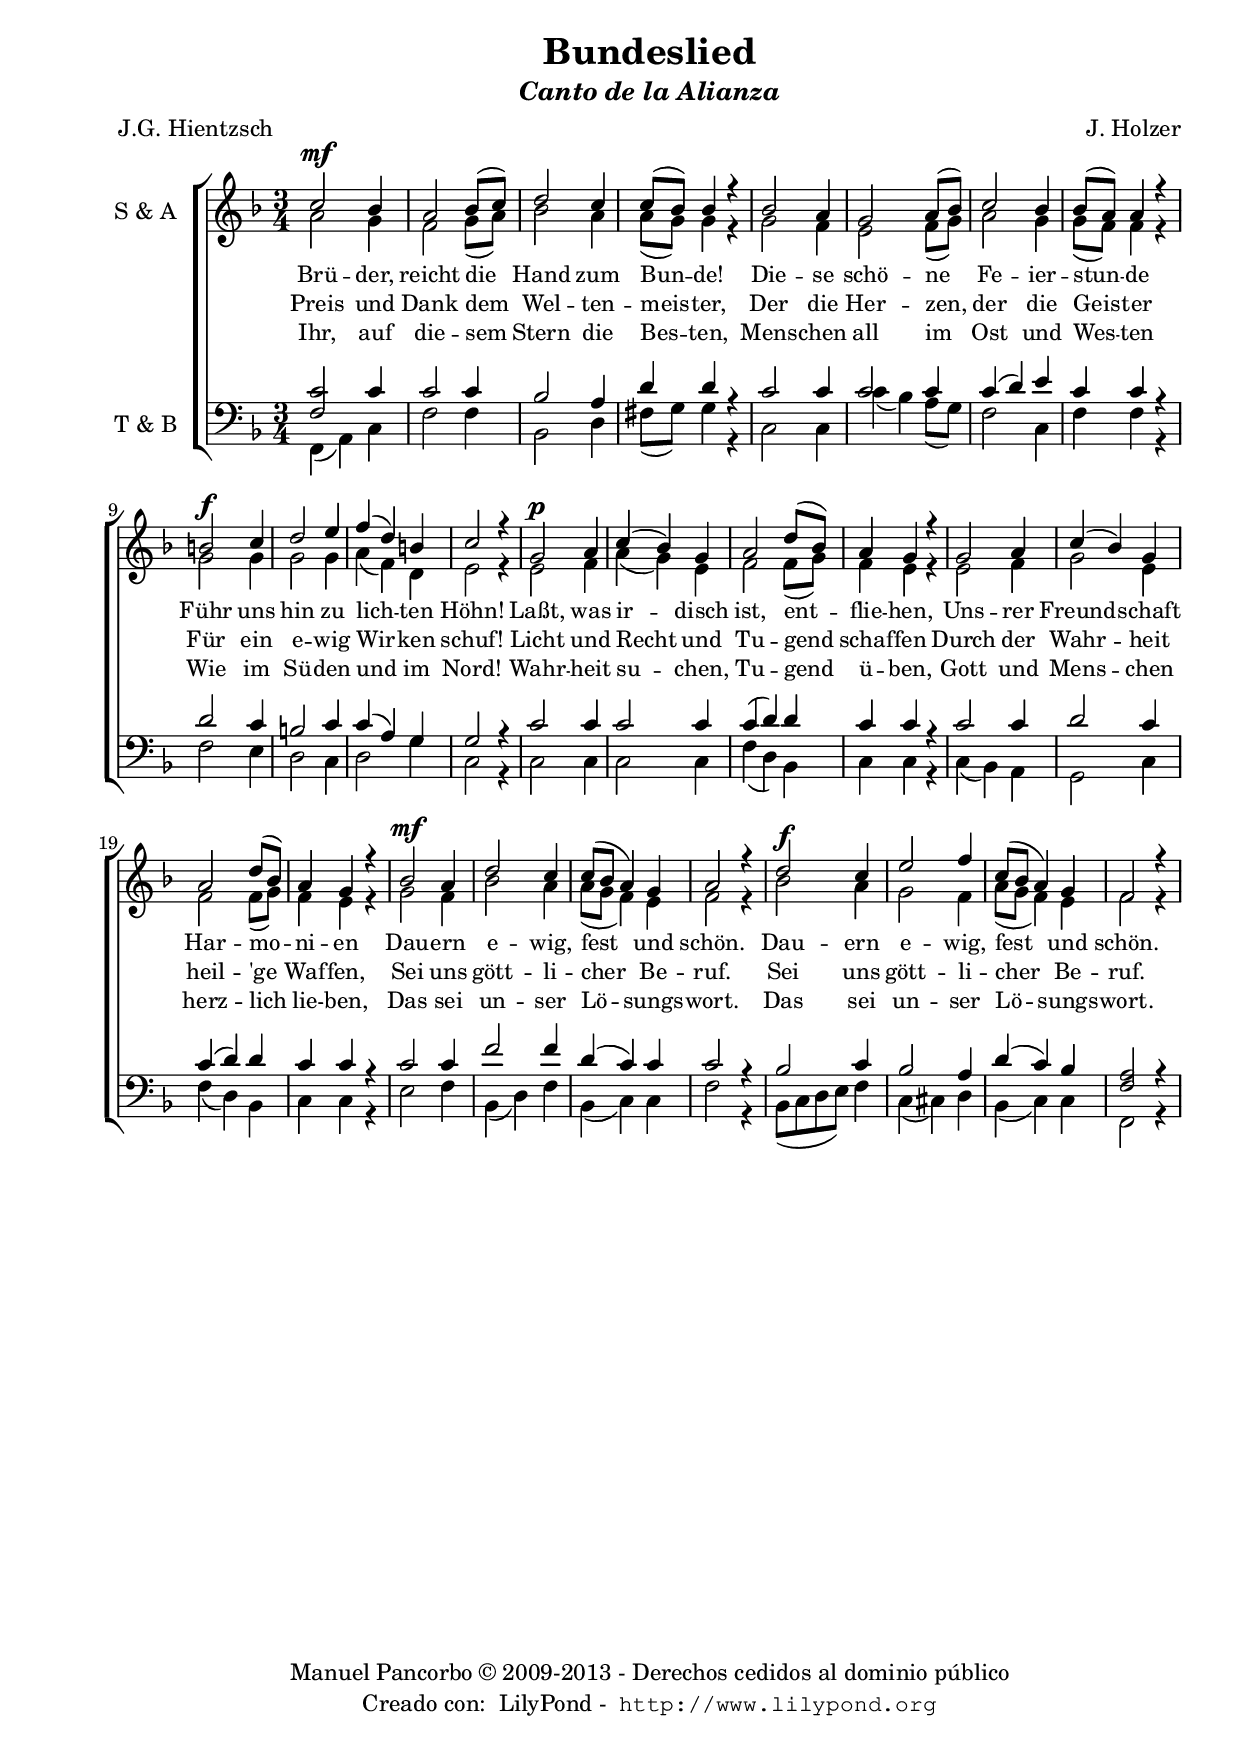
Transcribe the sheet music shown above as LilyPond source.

\version "2.14.2"

#(set-global-staff-size 20)

\header {
	title = "Bundeslied"
	subtitle = \markup {\italic "Canto de la Alianza"}
	composer = "J. Holzer"
	poet="J.G. Hientzsch"
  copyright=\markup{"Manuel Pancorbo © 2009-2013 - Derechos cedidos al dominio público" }
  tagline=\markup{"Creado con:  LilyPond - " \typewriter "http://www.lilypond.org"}

}

\paper{
  %myStaffSize = #20
  
 % #(define fonts
 %   (make-pango-font-tree "Times New Roman"
 %                         "Nimbus Sans"
 %                         "Luxi Mono"
 %                          (/ myStaffSize 20)))
	left-margin = 2\cm
	line-width = 18\cm
	#(set-default-paper-size "a4")
	ragged-bottom = ##f
}


global = {
	\key f \major
    \time 3/4
    %\tempo 4=80
    %\override DynamicLineSpanner #'staff-padding = #4
}
 
sopMuziko = \relative c'' {
	\set midiInstrument = #"oboe"
	c2^\mf bes4 a2 bes8( c)		% 1-2
	d2 c4 c8( bes) bes4 r	  	% 3-4
	bes2 a4 g2 a8( bes)			% 5-6
	c2 bes4 bes8( a) a4 r		% 7-8
	b2^\f c4 d2 e4				% 9-10
	f( d) b c2 r4				% 11-12
	
	g2^\p a4 c( bes) g			% 13-14
	a2 d8( bes) a4 g r			% 15-16
	g2 a4 c( bes) g				% 17-18
	a2 d8( bes) a4 g r			% 19-20

	bes2^\mf a4 d2 c4 			% 21-22
	c8( bes a4) g a2 r4			% 23-24
	d2^\f c4 e2 f4				% 25-26
	c8( bes a4) g f2 r4			% 27-28
	
}

aldMuziko = \relative c'' {
	\set midiInstrument = #"flute"
	a2 g4 f2 g8( a) 		% 1-2
	bes2 a4 a8( g) g4 r  	% 3-4
	g2 f4 e2 f8( g)			% 5-6
	a2 g4 g8( f) f4 r		% 7-8
	g2 g4 g2 g4				% 9-10
	a( f) d e2 r4			% 11-12
	
	e2 f4 a( g) e			% 13-14
	f2 f8( g) f4 e r		% 15-16
	e2 f4 g2 e4				% 17-18
	f2 f8( g) f4 e r		% 19-20

	g2 f4 bes2 a4			% 21-22
	a8( g f4) e f2 r4		% 23-24
	bes2 a4 g2 f4			% 25-26
	a8( g f4) e f2 r4		% 27-28
}
 
tenorMuziko = \relative c' {
	\set midiInstrument = #"clarinet"
	<c f,>2 c4 c2 c4 	% 1-2
	bes2 a4 d d r 	 	% 3-4
	c2 c4 c2 c4			% 5-6
	c( d) e c c r		% 7-8
	d2 c4 b2 c4			% 9-10
	c( a) g g2 r4		% 11-12
	
	c2 c4 c2 c4			% 13-14
	c( d) d c c r		% 15-16
	c2 c4 d2 c4			% 17-18
	c( d) d c c r		% 19-20

	c2 c4 f2 f4			% 21-22
	d( c) c c2 r4		% 23-24
	bes2 c4 bes2 a4		% 25-26
	d( c) bes <a f>2 r4		% 27-28
}

basMuziko = \relative c, {
	\set midiInstrument = #"bassoon"
	f4( a) c f2 f4	 		% 1-2
	bes,2 d4 fis8( g) g4 r 	% 3-4
	c,2 c4 c'( bes) a8( g)	% 5-6
	f2 c4 f f r				% 7-8
	f2 e4 d2 c4				% 9-10
	d2 g4 c,2 r4			% 11-12
	
	c2 c4 c2 c4				% 13-14
	f4( d) bes c c r		% 15-16
	c( bes) a g2 c4			% 17-18
	f( d) bes c c r			% 19-20
	e2 f4 bes,4( d) f		% 21-22

	bes,( c) c f2 r4			% 23-24
	bes,8( c d e) f4 		% 25
	c( cis) d				% 26
	bes( c) c f,2 r4		% 27-28
}

TekstoUnu = \lyricmode  {
	Brü -- der, reicht die Hand zum Bun -- de!
	Die -- se schö -- ne Fe -- ier -- stun -- de
	Führ uns hin zu lich -- ten Höhn!
	Laßt, was ir -- disch ist, ent -- flie -- hen,
	Uns -- rer Freund -- schaft Har -- mo -- ni -- en
	Dau -- ern e -- wig, fest und schön.
	Dau -- ern e -- wig, fest und schön.
}

TekstoDu = \lyricmode  {
	Preis und Dank dem Wel -- ten -- meis -- ter,
	Der die Her -- zen, der die Geis -- ter
	Für ein e -- wig Wir -- ken schuf!
	Licht und Recht und Tu -- gend schaf -- fen
	Durch der Wahr -- heit heil -- 'ge Waf -- fen,
	Sei uns gött -- li -- cher Be -- ruf.
 	Sei uns gött -- li -- cher Be -- ruf.
}

TekstoTri = \lyricmode  {
	Ihr, auf die -- sem Stern die Bes -- ten,
	Mens -- chen all im Ost und Wes -- ten
	Wie im Sü -- den und im Nord!
	Wahr -- heit su -- chen, Tu -- gend ü -- ben,
	Gott und Mens -- chen herz -- lich lie -- ben,
	Das sei un -- ser Lö -- sungs -- wort.
	Das sei un -- ser Lö -- sungs -- wort.
}





\score {
	\new ChoirStaff << 
		\new Staff = sopranaldo  
			<<
			
			\set Staff.instrumentName = "S & A"			
			\new Voice = "sopranoj" { 
				\voiceOne << \global \sopMuziko >> 
				%\set midiInstrument = #"flute"
			}
			\new Voice = "aldoj" { 
				\voiceTwo << \global \aldMuziko >> 
				%\set midiInstrument = #"flute"
			}
			\addlyrics { \TekstoUnu }
			\addlyrics { \TekstoDu }
			\addlyrics { \TekstoTri }
			
			>>
	
		\new Staff = tenorbaso % <<
			<< 
			
			\set Staff.instrumentName = "T & B"	
			\clef F
			\new Voice = "tenoroj" { 
				\voiceOne <<\global \tenorMuziko >> }
			\new Voice = "basoj" { 
				\voiceTwo <<\global \basMuziko >> }
			
			>>
		
	>>
 	\midi{
		\context {
			\Staff
			\remove "Staff_performer"
    	}
    	\context {
      		\Voice
      		\consists "Staff_performer"
		}
		\context {
    	  	\Score
      		tempoWholesPerMinute = #(ly:make-moment 100 4)
	    }
	}
	\layout {
		\context {
			% a little smaller so lyrics
			% can be closer to the staff
			\Staff
			\override VerticalAxisGroup #'minimum-Y-extent = #'(-3 . 3)
			%\override Lyrics #'font-size = #-3
		}
		\context{
    		\Lyrics
        	 fontSize = #-1

		}
	}

}
